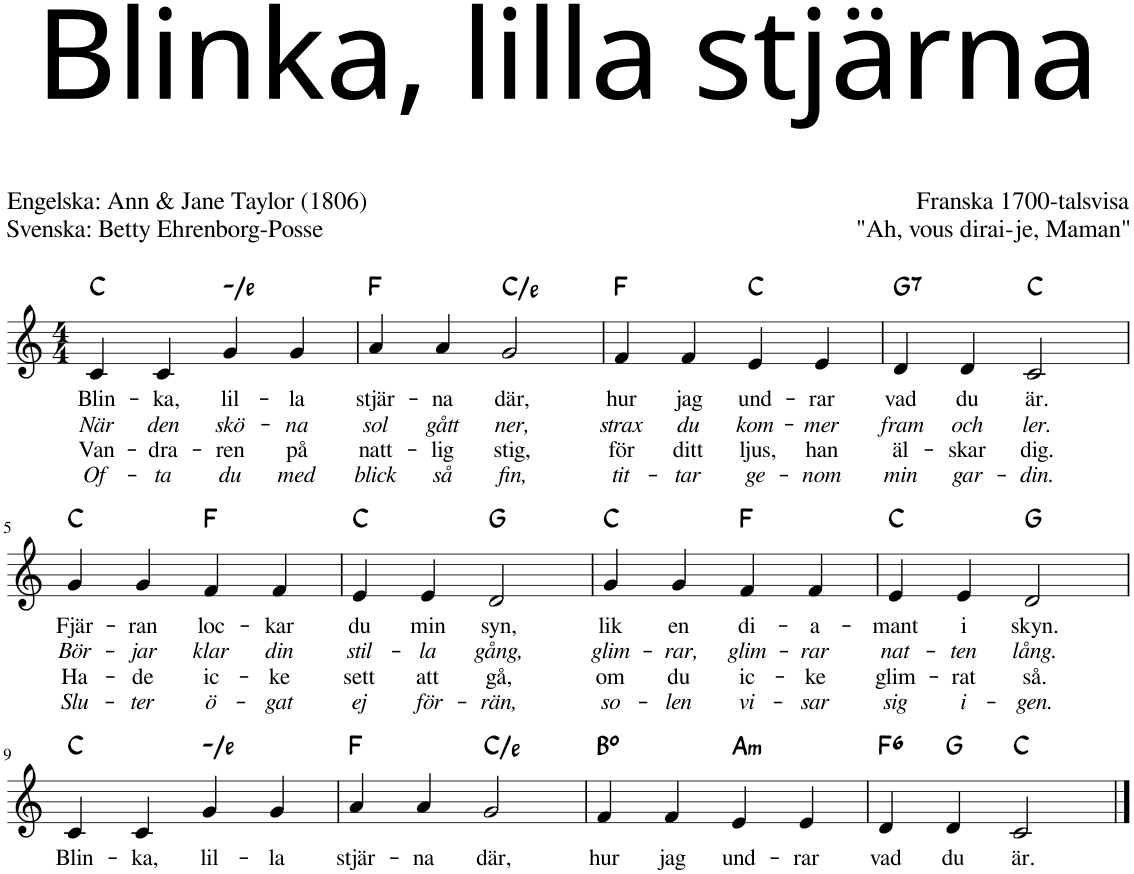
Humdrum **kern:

**kern	**text	**text	**text	**text	**harte
*part1	*part1	*part1	*part1	*part1	*part1
*staff1	*staff1	*staff1	*staff1	*staff1	*
*I"Piano	*	*	*	*	*
*I'Pno.	*	*	*	*	*
*clefG2	*	*	*	*	*
*k[]	*	*	*	*	*
*M4/4	*	*	*	*	*
=1	=1	=1	=1	=1	=1
!	!LO:LY:b	!LO:LY:b	!LO:LY:b	!LO:LY:b	!
4c/	Blin-	När	Van-	Of-	C:maj
!	!LO:LY:b	!LO:LY:b	!LO:LY:b	!LO:LY:b	!
4c/	-ka,	den	-dra-	-ta	.
!	!LO:LY:b	!LO:LY:b	!LO:LY:b	!LO:LY:b	!LO:H:kt=-/e
4g/	lil-	skö-	-ren	du	N
!	!LO:LY:b	!LO:LY:b	!LO:LY:b	!LO:LY:b	!
4g/	-la	-na	på	med	.
=2	=2	=2	=2	=2	=2
!	!LO:LY:b	!LO:LY:b	!LO:LY:b	!LO:LY:b	!
4a/	stjär-	sol	natt-	blick	F:maj
!	!LO:LY:b	!LO:LY:b	!LO:LY:b	!LO:LY:b	!
4a/	-na	gått	-lig	så	.
!	!LO:LY:b	!LO:LY:b	!LO:LY:b	!LO:LY:b	!
2g/	där,	ner,	stig,	fin,	C:maj/3
=3	=3	=3	=3	=3	=3
!	!LO:LY:b	!LO:LY:b	!LO:LY:b	!LO:LY:b	!
4f/	hur	strax	för	tit-	F:maj
!	!LO:LY:b	!LO:LY:b	!LO:LY:b	!LO:LY:b	!
4f/	jag	du	ditt	-tar	.
!	!LO:LY:b	!LO:LY:b	!LO:LY:b	!LO:LY:b	!
4e/	und-	kom-	ljus,	ge-	C:maj
!	!LO:LY:b	!LO:LY:b	!LO:LY:b	!LO:LY:b	!
4e/	-rar	-mer	han	-nom	.
=4	=4	=4	=4	=4	=4
!	!LO:LY:b	!LO:LY:b	!LO:LY:b	!LO:LY:b	!LO:H:kt=7
4d/	vad	fram	äl-	min	G:7
!	!LO:LY:b	!LO:LY:b	!LO:LY:b	!LO:LY:b	!
4d/	du	och	-skar	gar-	.
!	!LO:LY:b	!LO:LY:b	!LO:LY:b	!LO:LY:b	!
2c/	är.	ler.	dig.	-din.	C:maj
!!LO:LB:g=z
=5	=5	=5	=5	=5	=5
!	!LO:LY:b	!LO:LY:b	!LO:LY:b	!LO:LY:b	!
4g/	Fjär-	Bör-	Ha-	Slu-	C:maj
!	!LO:LY:b	!LO:LY:b	!LO:LY:b	!LO:LY:b	!
4g/	-ran	-jar	-de	-ter	.
!	!LO:LY:b	!LO:LY:b	!LO:LY:b	!LO:LY:b	!
4f/	loc-	klar	ic-	ö-	F:maj
!	!LO:LY:b	!LO:LY:b	!LO:LY:b	!LO:LY:b	!
4f/	-kar	din	-ke	-gat	.
=6	=6	=6	=6	=6	=6
!	!LO:LY:b	!LO:LY:b	!LO:LY:b	!LO:LY:b	!
4e/	du	stil-	sett	ej	C:maj
!	!LO:LY:b	!LO:LY:b	!LO:LY:b	!LO:LY:b	!
4e/	min	-la	att	för-	.
!	!LO:LY:b	!LO:LY:b	!LO:LY:b	!LO:LY:b	!
2d/	syn,	gång,	gå,	-rän,	G:maj
=7	=7	=7	=7	=7	=7
!	!LO:LY:b	!LO:LY:b	!LO:LY:b	!LO:LY:b	!
4g/	lik	glim-	om	so-	C:maj
!	!LO:LY:b	!LO:LY:b	!LO:LY:b	!LO:LY:b	!
4g/	en	-rar,	du	-len	.
!	!LO:LY:b	!LO:LY:b	!LO:LY:b	!LO:LY:b	!
4f/	di-	glim-	ic-	vi-	F:maj
!	!LO:LY:b	!LO:LY:b	!LO:LY:b	!LO:LY:b	!
4f/	-a-	-rar	-ke	-sar	.
=8	=8	=8	=8	=8	=8
!	!LO:LY:b	!LO:LY:b	!LO:LY:b	!LO:LY:b	!
4e/	-mant	nat-	glim-	sig	C:maj
!	!LO:LY:b	!LO:LY:b	!LO:LY:b	!LO:LY:b	!
4e/	i	-ten	-rat	i-	.
!	!LO:LY:b	!LO:LY:b	!LO:LY:b	!LO:LY:b	!
2d/	skyn.	lång.	så.	-gen.	G:maj
!!LO:LB:g=z
=9	=9	=9	=9	=9	=9
!	!LO:LY:b	!	!	!	!
4c/	Blin-	.	.	.	C:maj
!	!LO:LY:b	!	!	!	!
4c/	-ka,	.	.	.	.
!	!LO:LY:b	!	!	!	!LO:H:kt=-/e
4g/	lil-	.	.	.	N
!	!LO:LY:b	!	!	!	!
4g/	-la	.	.	.	.
=10	=10	=10	=10	=10	=10
!	!LO:LY:b	!	!	!	!
4a/	stjär-	.	.	.	F:maj
!	!LO:LY:b	!	!	!	!
4a/	-na	.	.	.	.
!	!LO:LY:b	!	!	!	!
2g/	där,	.	.	.	C:maj/3
=11	=11	=11	=11	=11	=11
!	!LO:LY:b	!	!	!	!
4f/	hur	.	.	.	B:dim
!	!LO:LY:b	!	!	!	!
4f/	jag	.	.	.	.
!	!LO:LY:b	!	!	!	!LO:H:kt=m
4e/	und-	.	.	.	A:min
!	!LO:LY:b	!	!	!	!
4e/	-rar	.	.	.	.
=12	=12	=12	=12	=12	=12
!	!LO:LY:b	!	!	!	!LO:H:kt=6
4d/	vad	.	.	.	F:maj6
!	!LO:LY:b	!	!	!	!
4d/	du	.	.	.	G:maj
!	!LO:LY:b	!	!	!	!
2c/	är.	.	.	.	C:maj
==	==	==	==	==	==
*-	*-	*-	*-	*-	*-
